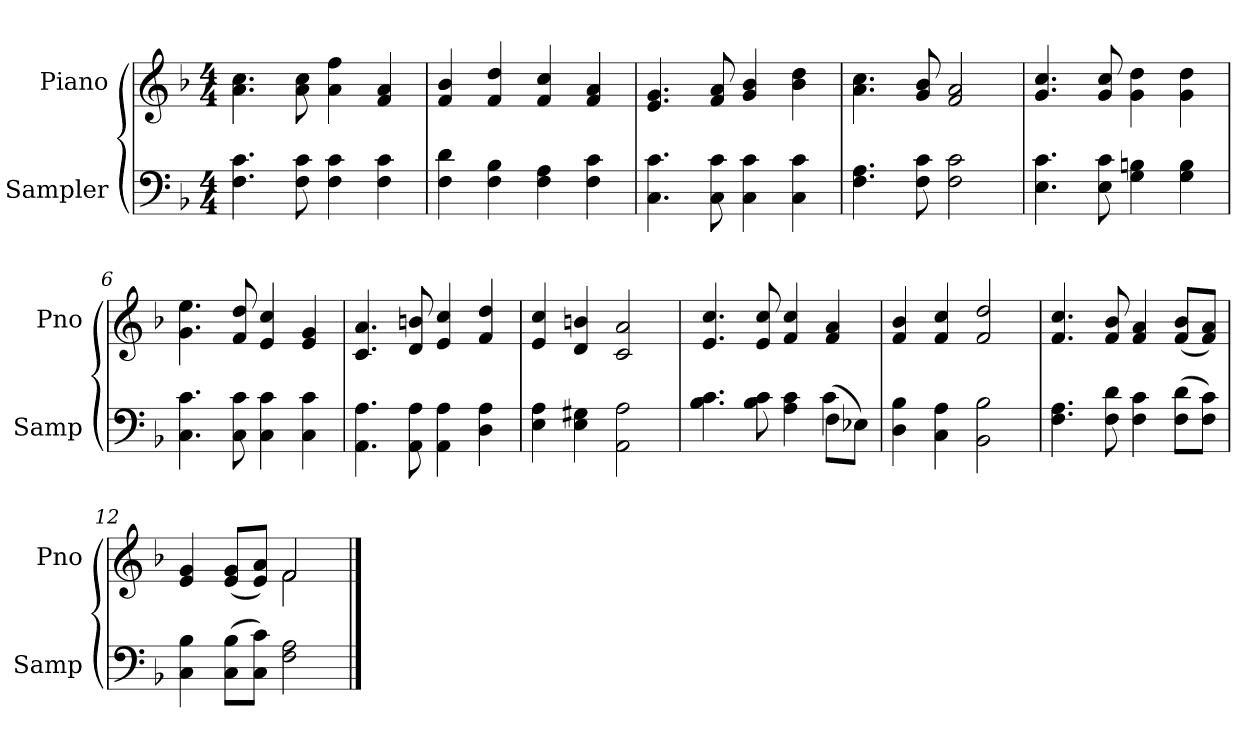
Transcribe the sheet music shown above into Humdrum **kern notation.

**kern	**kern
*part2	*part1
*staff2	*staff1
*I"Sampler	*I"Piano
*I'Samp	*I'Pno
*clefF4	*clefG2
*k[b-]	*k[b-]
*F:	*F:
*M4/4	*M4/4
=1	=1
4.F 4.c	4.a 4.cc
8F 8c	8a 8cc
4F 4c	4a 4ff
4F 4c	4f 4a
=2	=2
4F 4d	4f 4b-
4F 4B-	4f 4dd
4F 4A	4f 4cc
4F 4c	4f 4a
=3	=3
4.C 4.c	4.e 4.g
8C 8c	8f 8a
4C 4c	4g 4b-
4C 4c	4b- 4dd
=4	=4
4.F 4.A	4.a 4.cc
8F 8c	8g 8b-
2F 2c	2f 2a
=5	=5
4.E 4.c	4.g 4.cc
8E 8c	8g 8cc
4G 4Bn	4g 4dd
4G 4B	4g 4dd
=6	=6
4.C 4.c	4.g 4.ee
8C 8c	8f 8dd
4C 4c	4e 4cc
4C 4c	4e 4g
=7	=7
4.AA 4.A	4.c 4.a
8AA 8A	8d 8bn
4AA 4A	4e 4cc
4D 4A	4f 4dd
=8	=8
4E 4A	4e 4cc
4E 4G#X	4d 4bn
2AA 2A	2c 2a
=9	=9
*^	*
4.B- 4.c	2.ryy	4.e 4.cc
8B- 8c	.	8e 8cc
4A 4c	.	4f 4cc
(8F\L	4c	4f 4a
8E-X\J)	.	.
*v	*v	*
=10	=10
4D 4B-	4f 4b-
4C 4A	4f 4cc
2BB- 2B-	2f 2dd
=11	=11
4.F 4.A	4.f 4.cc
8F 8d	8f 8b-
4F 4c	4f 4a
(8F\ 8d\L	(8f/ 8b-/L
8F\ 8c\J)	8f/ 8a/J)
=12	=12
*	*^
4C 4B-	4e 4g	2ryy
(8C\ 8B-\L	(8e/ 8g/L	.
8C\ 8c\J)	8e/ 8a/J)	.
2F 2A	2f/	2f
*	*v	*v
==	==
*-	*-
